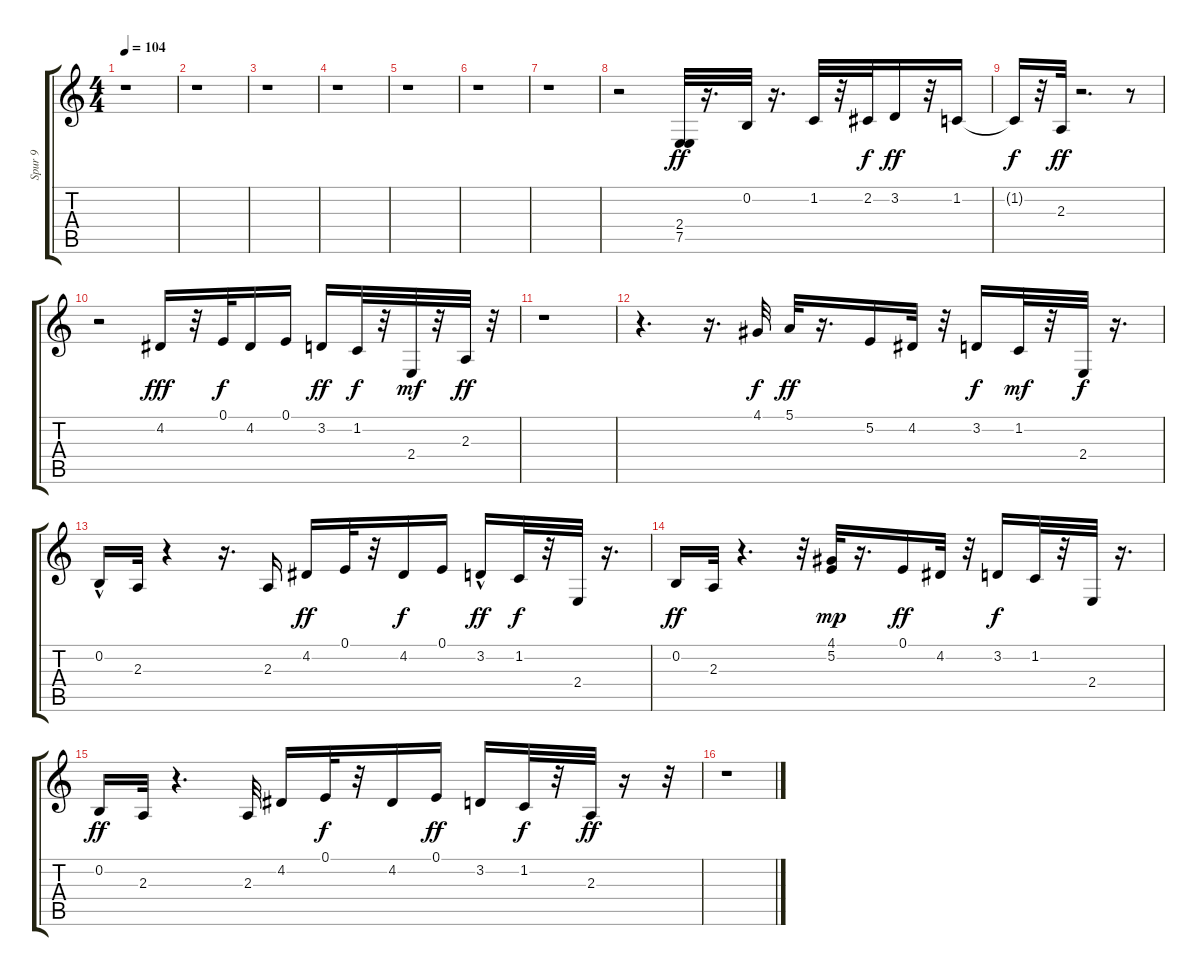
\track ("Spur 9" "Spur 9") {instrument mutedtrumpet}
\staff {score tabs}
\tuning (E4 B3 G3 D3 A2 E2) {hide}
\ts (4 4)
\tempo 104
\clef g2
\ks c
r.1{dy ff instrument mutedtrumpet} |
r.1 |
r.1 |
r.1 |
r.1 |
r.1 |
r.1 |
r.2 (2.4 7.5).32 r.16{d} 0.2.32 r.16{d} 1.2.32 r.32 2.2.32{dy f} 3.2.16{dy ff} r.32 1.2.16 |
1.2{t}.16{dy f} r.32 2.3.32{dy ff} r.2{d} r.8 |
r.2 4.2.16{dy fff} r.32 0.1.32{dy f} 4.2.16 0.1.16 3.2.16{dy ff} 1.2.32{dy f} r.32 2.4.32{dy mf} r.32 2.3.32{dy ff} r.32 |
r.1 |
r.4{d} r.16{d} 4.1.32{dy f} 5.1.32{dy ff} r.16{d} 5.2.16 4.2.32 r.32 3.2.16{dy f} 1.2.32{dy mf} r.32 2.4.32{dy f} r.16{d} |
0.2{hac}.16 2.3.32 r.4 r.16{d} 2.3.16 4.2.16{dy ff} 0.1.32 r.32 4.2.16{dy f} 0.1.16 3.2{hac}.16{dy ff} 1.2.32{dy f} r.32 2.4.32 r.16{d} |
0.2.16{dy ff} 2.3.32 r.4{d} r.32 (4.1 5.2).32{dy mp} r.16{d} 0.1.16{dy ff} 4.2.32 r.32 3.2.16{dy f} 1.2.32 r.32 2.4.32 r.16{d} |
0.2.16{dy ff} 2.3.32 r.4{d} 2.3.32 4.2.16 0.1.32{dy f} r.32 4.2.16 0.1.16{dy ff} 3.2.16 1.2.32{dy f} r.32 2.3.32{dy ff} r.16 r.32 |
r.1
